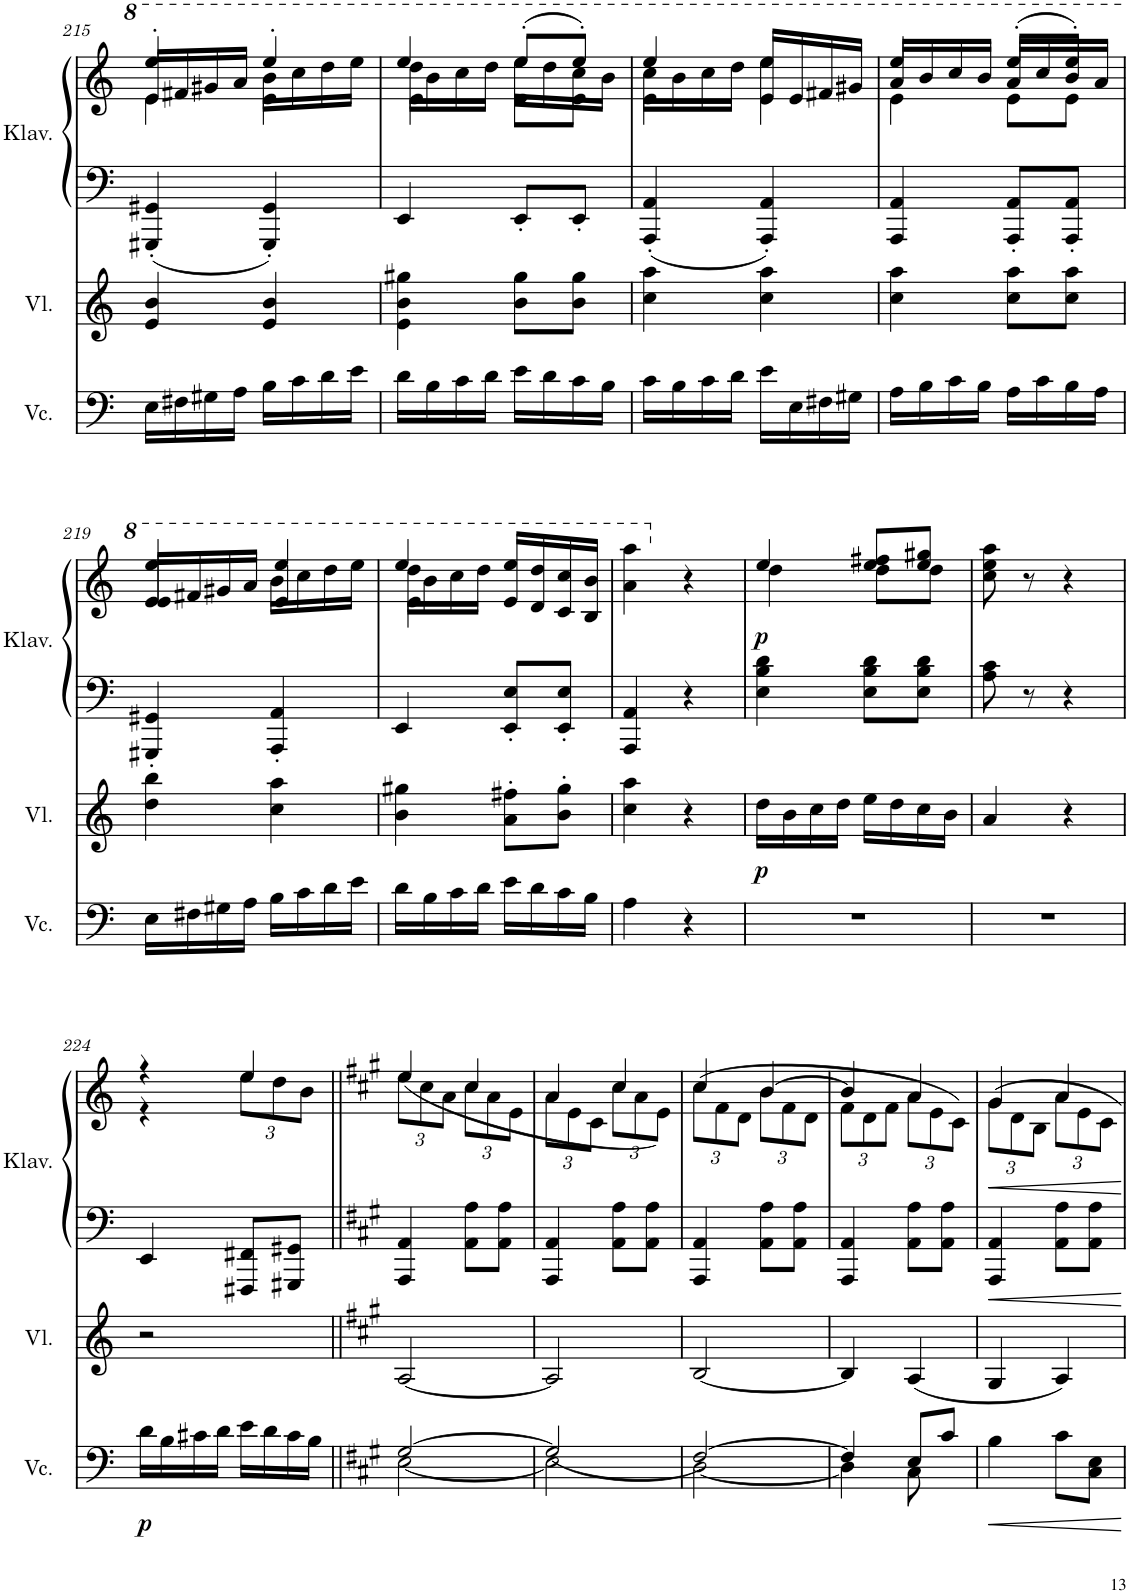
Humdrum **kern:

**kern	**dynam	**kern	**dynam	**kern	**kern	**dynam
*part3	*part3	*part2	*part2	*part1	*part1	*part1
*staff4	*staff4	*staff3	*staff3	*staff2	*staff1	*staff1/2
*I"Violoncello	*	*I"Violine	*	*I"Klavier	*	*
*I'Vc.	*	*I'Vl.	*	*I'Klav.	*	*
!!LO:PB:g=z
*clefC4	*	*clefG2	*	*clefF4	*clefG2	*
*k[]	*	*k[]	*	*k[]	*k[]	*
*M2/4	*	*M2/4	*	*M2/4	*M2/4	*
=215	=215	=215	=215	=215	=215	=215
*	*	*	*	*	*^	*
*	*	*	*	*	*	*^	*
16E\LL	.	4e/ 4b/	.	4GGG#X/' 4GG#X/'	4eee'/	16ee/LL	4ee\	.
16F#X\	.	.	.	.	.	16ff#X/	.	.
16G#X\	.	.	.	.	.	16gg#X/	.	.
16A\JJ	.	.	.	.	.	16aa/JJ	.	.
16B\LL	.	4e/ 4b/	.	4GGG#/' 4GG#/'	4eee'/	16bb\LL	4ee\	.
16c\	.	.	.	.	.	16ccc\	.	.
16d\	.	.	.	.	.	16ddd\	.	.
16e\JJ	.	.	.	.	.	16eee\JJ	.	.
=216	=216	=216	=216	=216	=216	=216	=216	=216
16d\LL	.	4e\ 4b\ 4gg#X\	.	4EE/	4eee/	16ddd\LL	4ee\	.
16B\	.	.	.	.	.	16bb\	.	.
16c\	.	.	.	.	.	16ccc\	.	.
16d\JJ	.	.	.	.	.	16ddd\JJ	.	.
16e\LL	.	8b\ 8gg#\L	.	8EE'/L	(8eee'/L	16eee\LL	8ee\L	.
16d\	.	.	.	.	.	16ddd\	.	.
16c\	.	8b\ 8gg#\J	.	8EE'/J	8eee'/J)	16ccc\	8ee\J	.
16B\JJ	.	.	.	.	.	16bb\JJ	.	.
=217	=217	=217	=217	=217	=217	=217	=217	=217
16c\LL	.	4cc\ 4aa\	.	4AAA/' 4AA/'	4eee/	16ccc\LL	4ee\	.
16B\	.	.	.	.	.	16bb\	.	.
16c\	.	.	.	.	.	16ccc\	.	.
16d\JJ	.	.	.	.	.	16ddd\JJ	.	.
16e\LL	.	4cc\ 4aa\	.	4AAA/' 4AA/'	4eee\	16ee/ 16eee/LL	4ee\	.
16E\	.	.	.	.	.	16ee/	.	.
16F#X\	.	.	.	.	.	16ff#X/	.	.
16G#X\JJ	.	.	.	.	.	16gg#X/JJ	.	.
=218	=218	=218	=218	=218	=218	=218	=218	=218
16A\LL	.	4cc\ 4aa\	.	4AAA/ 4AA/	4eee/	16aa/LL	4ee\	.
16B\	.	.	.	.	.	16bb/	.	.
16c\	.	.	.	.	.	16ccc/	.	.
16B\JJ	.	.	.	.	.	16bb/JJ	.	.
16A\LL	.	8cc\ 8aa\L	.	8AAA/' 8AA/'L	(8eee'/L	16aa/LL	8ee\L	.
16c\	.	.	.	.	.	16ccc/	.	.
16B\	.	8cc\ 8aa\J	.	8AAA/' 8AA/'J	8eee'/J)	16bb/	8ee\J	.
16A\JJ	.	.	.	.	.	16aa/JJ	.	.
!!LO:LB:g=z	!!	!!
=219	=219	=219	=219	=219	=219	=219	=219	=219
16E\LL	.	4dd\ 4bb\	.	4GGG#X/' 4GG#X/'	4eee/	16ee/LL	4ee/	.
16F#X\	.	.	.	.	.	16ff#X/	.	.
16G#X\	.	.	.	.	.	16gg#X/	.	.
16A\JJ	.	.	.	.	.	16aa/JJ	.	.
16B\LL	.	4cc\ 4aa\	.	4AAA/' 4AA/'	4eee/	16bb\LL	4ee/	.
16c\	.	.	.	.	.	16ccc\	.	.
16d\	.	.	.	.	.	16ddd\	.	.
16e\JJ	.	.	.	.	.	16eee\JJ	.	.
=220	=220	=220	=220	=220	=220	=220	=220	=220
16d\LL	.	4b\ 4gg#X\	.	4EE/	4eee/	16ddd\LL	4ee\	.
16B\	.	.	.	.	.	16bb\	.	.
16c\	.	.	.	.	.	16ccc\	.	.
16d\JJ	.	.	.	.	.	16ddd\JJ	.	.
16e\LL	.	8a\' 8ff#X\'L	.	8EE/' 8E/'L	16ee/ 16eee/LL	4ryy	4ryy	.
16d\	.	.	.	.	16dd/ 16ddd/	.	.	.
16c\	.	8b\' 8gg#\'J	.	8EE/' 8E/'J	16cc/ 16ccc/	.	.	.
16B\JJ	.	.	.	.	16b/ 16bb/JJ	.	.	.
*	*	*	*	*	*v	*v	*v	*
=221	=221	=221	=221	=221	=221	=221
4A\	.	4cc\ 4aa\	.	4AAA/ 4AA/	4aa\ 4aaa\	.
4r	.	4r	.	4r	4r	.
=222	=222	=222	=222	=222	=222	=222
*	*	*	*	*	*^	*
!	!	!	!LO:DY:b	!	!	!	!LO:DY:b
2r	.	16dd\LL	p	4E\ 4B\ 4d\	4ee/	4dd\	p
.	.	16b\	.	.	.	.	.
.	.	16cc\	.	.	.	.	.
.	.	16dd\JJ	.	.	.	.	.
.	.	16ee\LL	.	8E\ 8B\ 8d\L	8ee/ 8ff#X/L	8dd\L	.
.	.	16dd\	.	.	.	.	.
.	.	16cc\	.	8E\ 8B\ 8d\J	8ee/ 8gg#X/J	8dd\J	.
.	.	16b\JJ	.	.	.	.	.
*	*	*	*	*	*v	*v	*
=223	=223	=223	=223	=223	=223	=223
2r	.	4a/	.	8A\ 8c\	8cc\ 8ee\ 8aa\	.
.	.	.	.	8r	8r	.
.	.	4r	.	4r	4r	.
!!LO:LB:g=z
=224	=224	=224	=224	=224	=224	=224
*	*	*	*	*	*^	*
!	!LO:DY:b	!	!	!	!	!	!
16d\LL	p	2r	.	4EE/	4r	4r	.
16B\	.	.	.	.	.	.	.
16c#X\	.	.	.	.	.	.	.
16d\JJ	.	.	.	.	.	.	.
*	*	*	*	*	*	*Xbrackettup	*
16e\LL	.	.	.	8FFF#X/ 8FF#X/L	4ee/	12ee\L	.
16d\	.	.	.	.	.	.	.
.	.	.	.	.	.	12dd\	.
16c#\	.	.	.	8GGG#X/ 8GG#X/J	.	.	.
.	.	.	.	.	.	12b\J	.
16B\JJ	.	.	.	.	.	.	.
=225||	=225||	=225||	=225||	=225||	=225||	=225||	=225||
*k[f#c#g#]	*	*k[f#c#g#]	*	*k[f#c#g#]	*k[f#c#g#]	*	*
*^	*	*	*	*	*	*	*
[2E\	[2G#/	.	[2A/	.	4AAA/ 4AA/	(4ee/	12ee\L	.
.	.	.	.	.	.	.	12cc#\	.
.	.	.	.	.	.	.	12a\J	.
.	.	.	.	.	8AA\ 8A\L	4cc#/	12cc#\L	.
.	.	.	.	.	.	.	12a\	.
.	.	.	.	.	8AA\ 8A\J	.	.	.
.	.	.	.	.	.	.	12e\J	.
=226	=226	=226	=226	=226	=226	=226	=226	=226
2E\]	(2G#/]	.	2A/]	.	4AAA/ 4AA/	4a/	12a\L	.
.	.	.	.	.	.	.	12e\	.
.	.	.	.	.	.	.	12c#\J	.
.	.	.	.	.	8AA\ 8A\L	4cc#/	12cc#\L	.
.	.	.	.	.	.	.	12a\	.
.	.	.	.	.	8AA\ 8A\J	.	.	.
.	.	.	.	.	.	.	12e\J)	.
=227	=227	=227	=227	=227	=227	=227	=227	=227
[2D\	[2F#/)	.	[2B/	.	4AAA/ 4AA/	4cc#/	(>12cc#\L	.
.	.	.	.	.	.	.	12f#\	.
.	.	.	.	.	.	.	12d\J	.
.	.	.	.	.	8AA\ 8A\L	[4b/	12b\L	.
.	.	.	.	.	.	.	12f#\	.
.	.	.	.	.	8AA\ 8A\J	.	.	.
.	.	.	.	.	.	.	12d\J	.
=228	=228	=228	=228	=228	=228	=228	=228	=228
4F#/]	4D\]	.	4B/]	.	4AAA/ 4AA/	4b/]	12f#\L	.
.	.	.	.	.	.	.	12d\	.
.	.	.	.	.	.	.	12f#\J	.
8E/L	8C#\	.	(4A/	.	8AA\ 8A\L	4a/	12a\L	.
.	.	.	.	.	.	.	12e\	.
8c#/J	8ryy	.	.	.	8AA\ 8A\J	.	.	.
.	.	.	.	.	.	.	12c#\J)	.
*v	*v	*	*	*	*	*	*	*
=229	=229	=229	=229	=229	=229	=229	=229
4B\	.	4G#/	.	4AAA/ 4AA/	4g#/	12g#\L	.
.	.	.	.	.	.	12d\	.
.	.	.	.	.	.	12B\J	.
8c#\L	.	4A/)	.	8AA\ 8A\L	4a/	12a\L	.
.	.	.	.	.	.	12e\	.
8C#\ 8E\J	.	.	.	8AA\ 8A\J	.	.	.
.	.	.	.	.	.	12c#\J	.
*	*	*	*	*	*v	*v	*
=	=	=	=	=	=	=
*-	*-	*-	*-	*-	*-	*-
